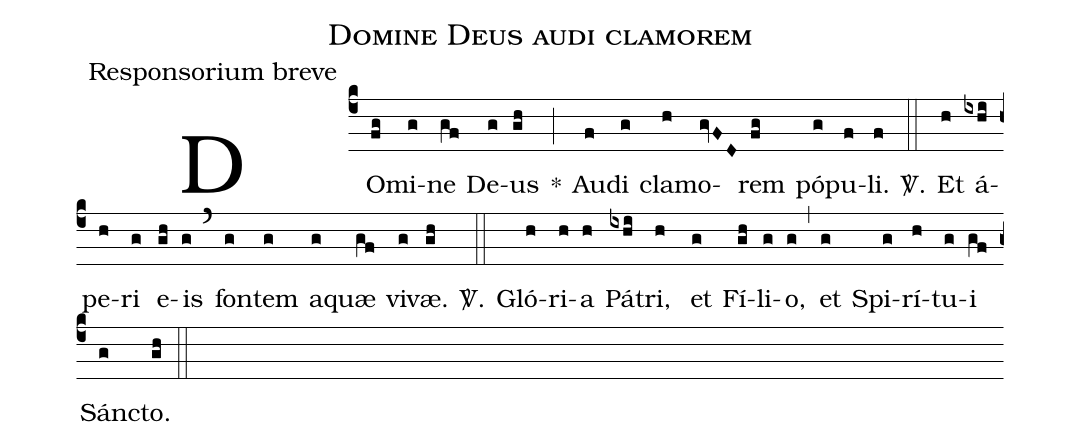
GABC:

name:Domine Deus audi clamorem;
office-part:Responsorium breve;
%%
(c4) DO(fg)mi(g)ne(gf) De(g)us(gh) *(;) Au(f)di(g) cla(h)mo(gvFD)rem(fg) pó(g)pu(f)li.(f)

<sp>V/</sp>.(::) Et(h) á(ixhi)pe(h)ri(g) e(gh)is(g) (`) fon(g)tem(g) a(g)quæ(gf) vi(g)væ.(gh)

<sp>V/</sp>.(::) Gló(h)ri(h)a(h) Pá(ixhi)tri, (h) et(g) Fí(gh)li(g)o,(g) (,) et(g) Spi(g)rí(h)tu(g)i(gf) Sánc(g)to.(gh) (::)
